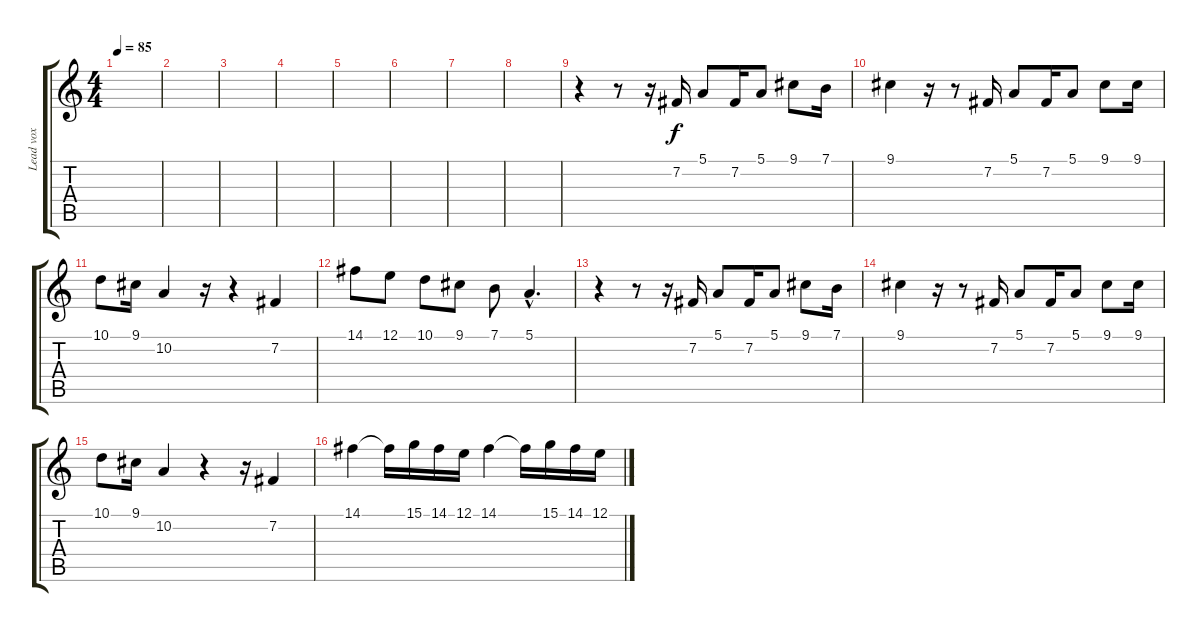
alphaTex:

\track ("Lead vox" "Lead vox") {instrument choiraahs}
\staff {score tabs}
\tuning (E4 B3 G3 D3 A2 E2) {hide}
\ts (4 4)
\tempo 85
\clef g2
\ks c
|
|
|
|
|
|
|
|
r.4 r.8 r.16 7.2.16 5.1.8 7.2.16 5.1.8 9.1.8 7.1.16 |
9.1.4 r.16 r.8 7.2.16 5.1.8 7.2.16 5.1.8 9.1.8 9.1.16 |
10.1.8 9.1.16 10.2.4 r.16 r.4 7.2.4 |
14.1.8 12.1.8 10.1.8 9.1.8 7.1.8 5.1{hac}.4{d} |
r.4 r.8 r.16 7.2.16 5.1.8 7.2.16 5.1.8 9.1.8 7.1.16 |
9.1.4 r.16 r.8 7.2.16 5.1.8 7.2.16 5.1.8 9.1.8 9.1.16 |
10.1.8 9.1.16 10.2.4 r.4 r.16 7.2.4 |
14.1.4 14.1{t}.16 15.1.16 14.1.16 12.1.16 14.1.4 14.1{t}.16 15.1.16 14.1.16 12.1.16
